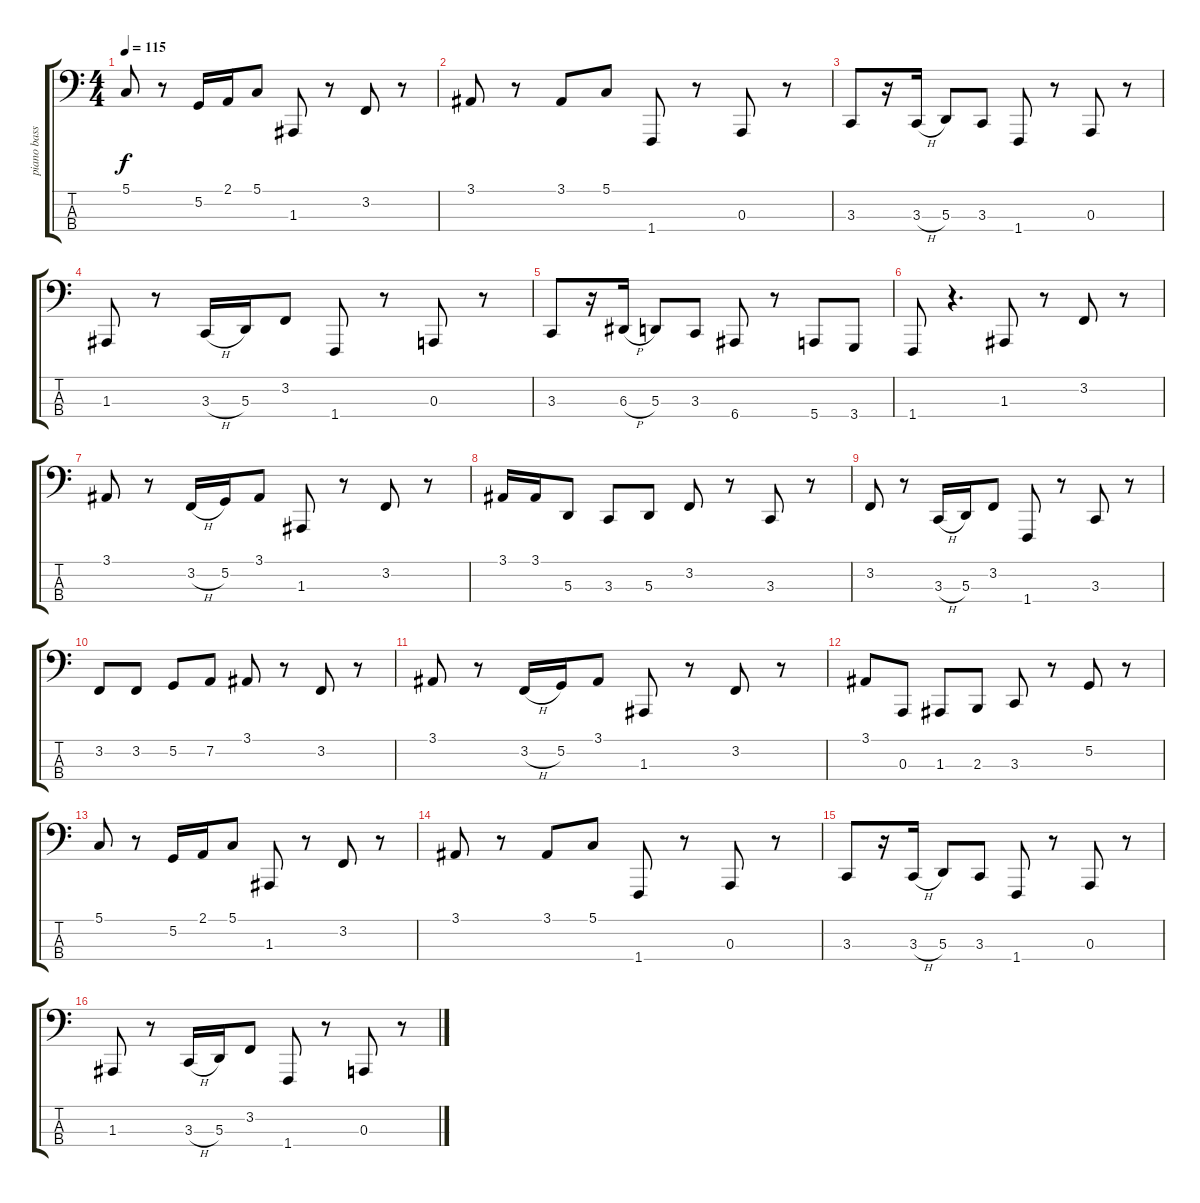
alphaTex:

\track ("piano bass" "piano bass") {instrument brightacousticpiano}
\staff {score tabs}
\tuning (G2 D2 A1 E1) {hide}
\ts (4 4)
\tempo 115
\clef f4
\ks c
5.1.8{dy f} r.8 5.2.16 2.1.16 5.1.8 1.3.8 r.8 3.2.8 r.8 |
3.1.8 r.8 3.1.8 5.1.8 1.4.8 r.8 0.3.8 r.8 |
3.3.8 r.16 3.3{h}.16 5.3.8 3.3.8 1.4.8 r.8 0.3.8 r.8 |
1.3.8 r.8 3.3{h}.16 5.3.16 3.2.8 1.4.8 r.8 0.3.8 r.8 |
3.3.8 r.16 6.3{h}.16 5.3.8 3.3.8 6.4.8 r.8 5.4.8 3.4.8 |
1.4.8 r.4{d} 1.3.8 r.8 3.2.8 r.8 |
3.1.8 r.8 3.2{h}.16 5.2.16 3.1.8 1.3.8 r.8 3.2.8 r.8 |
3.1.16 3.1.16 5.3.8 3.3.8 5.3.8 3.2.8 r.8 3.3.8 r.8 |
3.2.8 r.8 3.3{h}.16 5.3.16 3.2.8 1.4.8 r.8 3.3.8 r.8 |
3.2.8 3.2.8 5.2.8 7.2.8 3.1.8 r.8 3.2.8 r.8 |
3.1.8 r.8 3.2{h}.16 5.2.16 3.1.8 1.3.8 r.8 3.2.8 r.8 |
3.1.8 0.3.8 1.3.8 2.3.8 3.3.8 r.8 5.2.8 r.8 |
5.1.8 r.8 5.2.16 2.1.16 5.1.8 1.3.8 r.8 3.2.8 r.8 |
3.1.8 r.8 3.1.8 5.1.8 1.4.8 r.8 0.3.8 r.8 |
3.3.8 r.16 3.3{h}.16 5.3.8 3.3.8 1.4.8 r.8 0.3.8 r.8 |
1.3.8 r.8 3.3{h}.16 5.3.16 3.2.8 1.4.8 r.8 0.3.8 r.8
